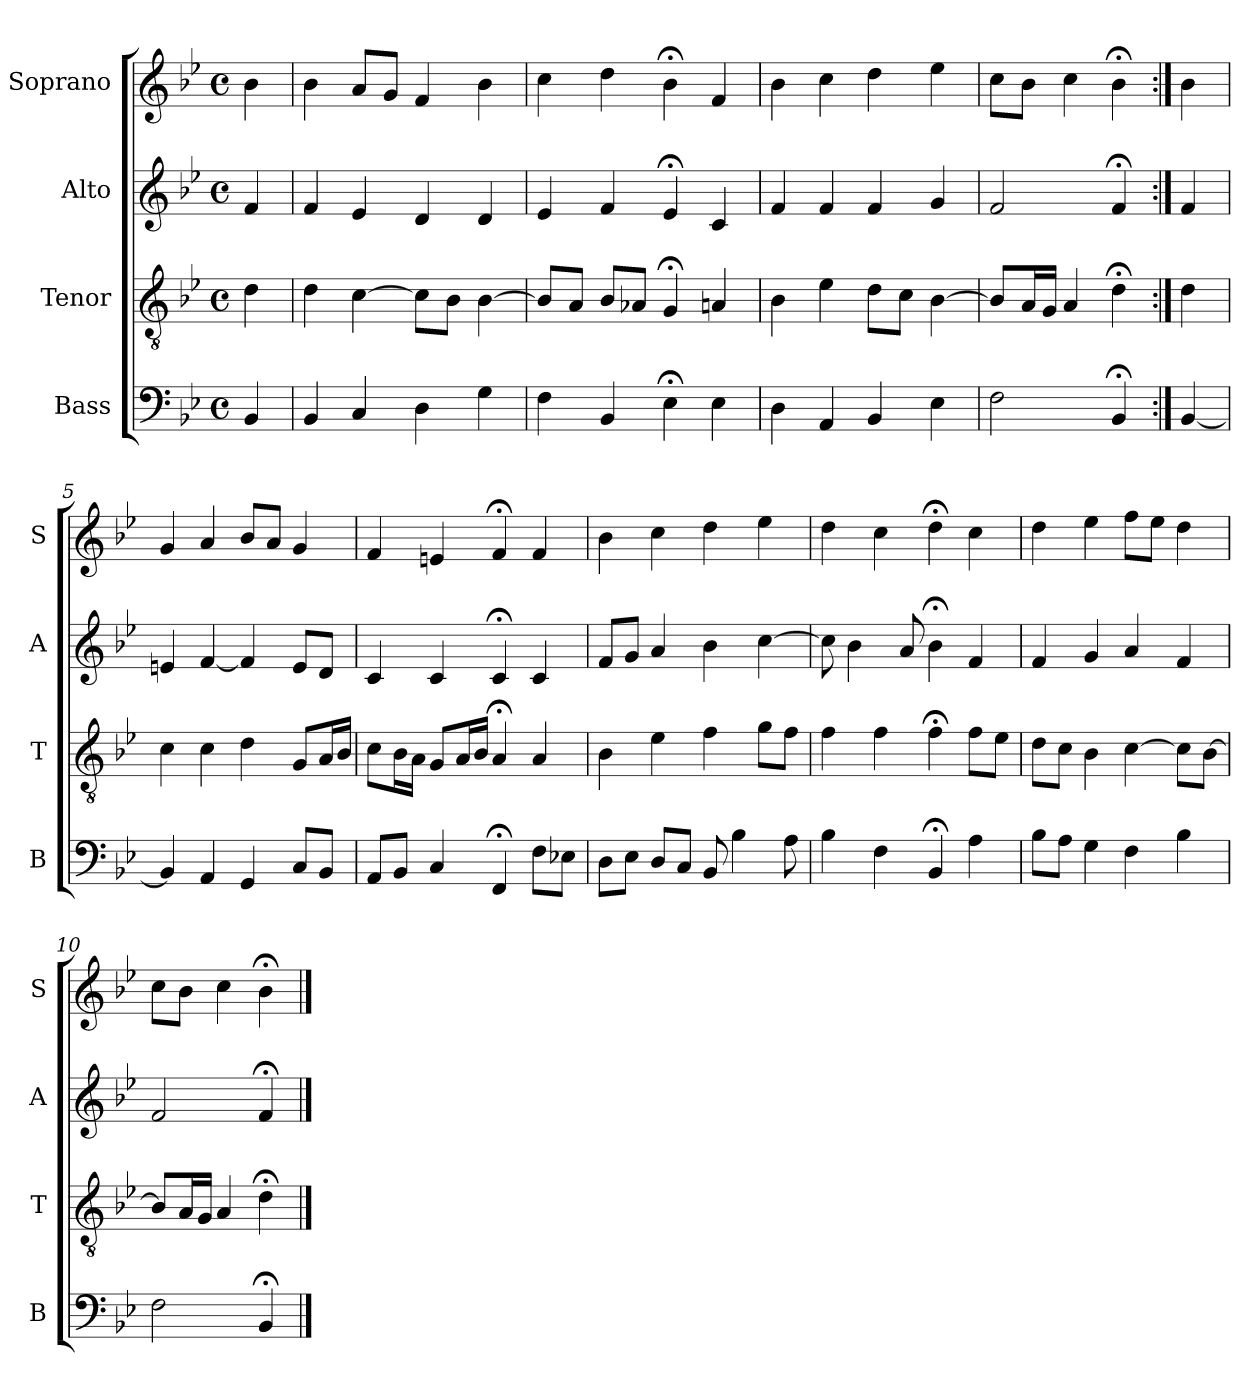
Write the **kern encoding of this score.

**kern	**kern	**kern	**kern
*part4	*part3	*part2	*part1
*staff4	*staff3	*staff2	*staff1
*I"Bass	*I"Tenor	*I"Alto	*I"Soprano
*I'B	*I'T	*I'A	*I'S
*clefF4	*clefGv2	*clefG2	*clefG2
*k[b-e-]	*k[b-e-]	*k[b-e-]	*k[b-e-]
*B-:	*B-:	*B-:	*B-:
*M4/4	*M4/4	*M4/4	*M4/4
*met(c)	*met(c)	*met(c)	*met(c)
*MM100	*MM100	*MM100	*MM100
=	=	=	=
4BB-	4d	4f	4b-
=1	=1	=1	=1
4BB-	4d	4f	4b-
4C	[4c	4e-	8aL
.	.	.	8gJ
4D	8cL]	4d	4f
.	8B-J	.	.
4G	[4B-	4d	4b-
=2	=2	=2	=2
4F	8B-L]	4e-	4cc
.	8AJ	.	.
4BB-	8B-L	4f	4dd
.	8A-XJ	.	.
4E-;<	4G;<	4e-;<	4b-;<
4E-	4An	4c	4f
=3	=3	=3	=3
4D	4B-	4f	4b-
4AA	4e-	4f	4cc
4BB-	8dL	4f	4dd
.	8cJ	.	.
4E-	[4B-	4g	4ee-
=4	=4	=4	=4
2F	8B-L]	2f	8ccL
.	16AL	.	8b-J
.	16GJJ	.	.
.	4A	.	4cc
4BB-;<	4d;<	4f;<	4b-;<
=:|!	=:|!	=:|!	=:|!
[4BB-	4d	4f	4b-
=5	=5	=5	=5
4BB-]	4c	4en	4g
4AA	4c	[4f	4a
4GG	4d	4f]	8b-L
.	.	.	8aJ
8CL	8GL	8eL	4g
8BB-J	16AL	8dJ	.
.	16B-JJ	.	.
=6	=6	=6	=6
8AAL	8cL	4c	4f
8BB-J	16B-L	.	.
.	16AJJ	.	.
4C	8GL	4c	4en
.	16AL	.	.
.	16B-JJ	.	.
4FF;<	4A;<	4c;<	4f;<
8FL	4A	4c	4f
8E-XJ	.	.	.
=7	=7	=7	=7
8DL	4B-	8fL	4b-
8E-J	.	8gJ	.
8DL	4e-	4a	4cc
8CJ	.	.	.
8BB-	4f	4b-	4dd
4B-	.	.	.
.	8gL	[4cc	4ee-
8A	8fJ	.	.
=8	=8	=8	=8
4B-	4f	8cc]	4dd
.	.	4b-	.
4F	4f	.	4cc
.	.	8a	.
4BB-;<	4f;<	4b-;<	4dd;<
4A	8fL	4f	4cc
.	8e-J	.	.
=9	=9	=9	=9
8B-L	8dL	4f	4dd
8AJ	8cJ	.	.
4G	4B-	4g	4ee-
4F	[4c	4a	8ffL
.	.	.	8ee-J
4B-	8cL]	4f	4dd
.	[8B-J	.	.
=10	=10	=10	=10
2F	8B-L]	2f	8ccL
.	16AL	.	8b-J
.	16GJJ	.	.
.	4A	.	4cc
4BB-;<	4d;<	4f;<	4b-;<
==	==	==	==
*-	*-	*-	*-
